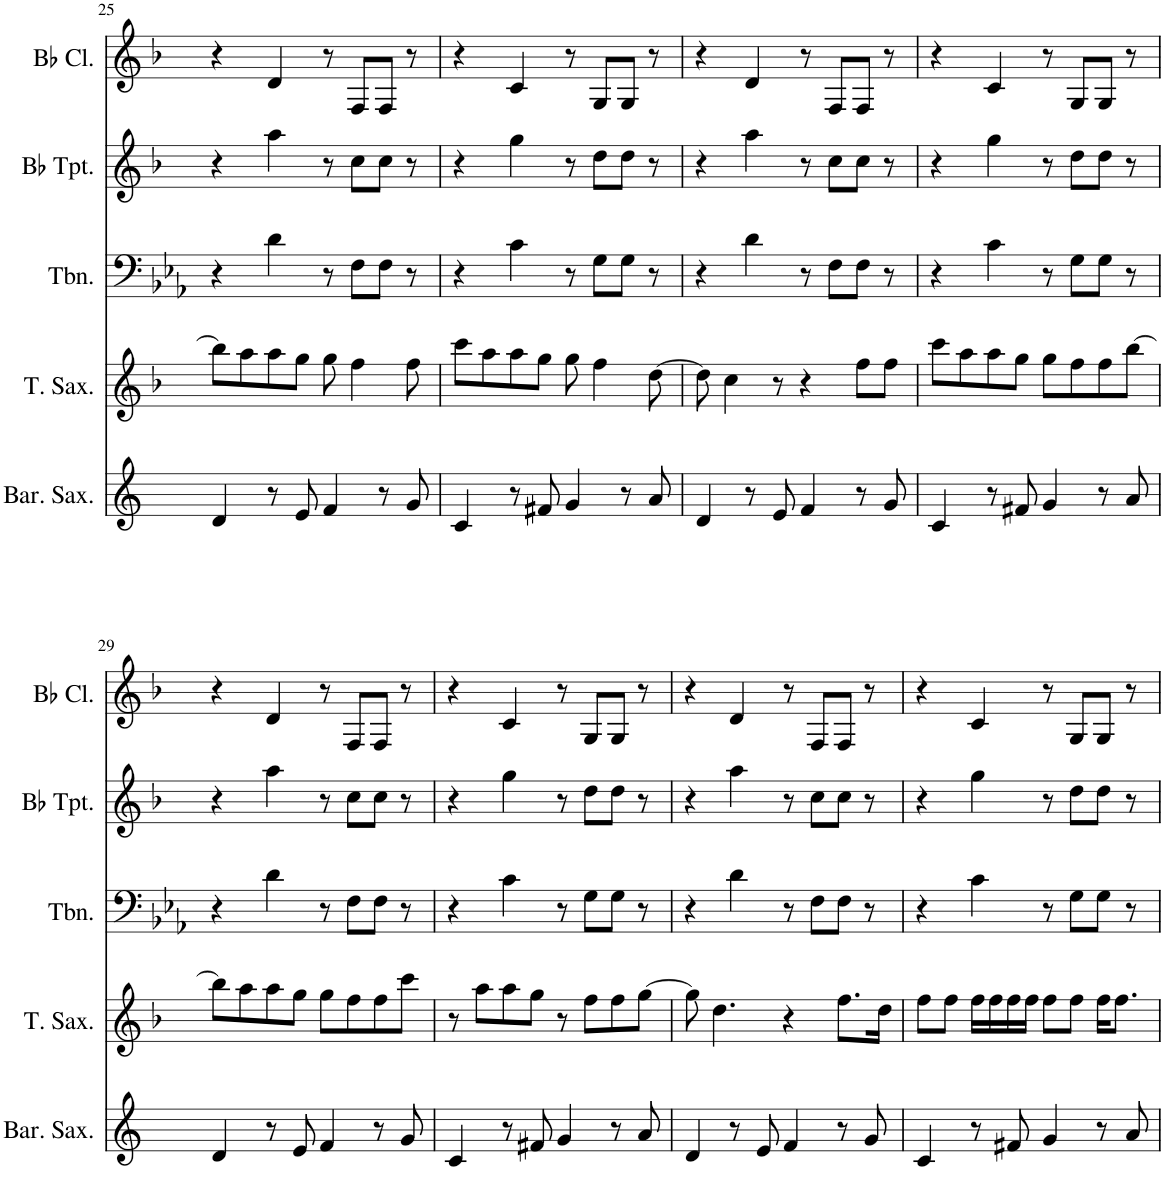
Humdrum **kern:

**kern	**kern	**kern	**kern	**kern
*part5	*part4	*part3	*part2	*part1
*staff5	*staff4	*staff3	*staff2	*staff1
*I"Baritone Saxophone	*I"Tenor Saxophone	*I"Trombone	*I"Bb Trumpet	*I"Bb Clarinet
*I'Bar. Sax.	*I'T. Sax.	*I'Tbn.	*I'Bb Tpt.	*I'Bb Cl.
!!LO:PB:g=z
*clefG2	*clefG2	*clefF4	*clefG2	*clefG2
*ITrd12c21	*ITrd8c14	*	*ITrd1c2	*ITrd1c2
*k[]	*k[b-]	*k[b-e-a-]	*k[b-]	*k[b-]
*M4/4	*M4/4	*M4/4	*M4/4	*M4/4
=25	=25	=25	=25	=25
4d/	8bb-\L]	4r	4r	4r
.	8aa\	.	.	.
8r	8aa\	4d\	4aa\	4d/
8e/	8gg\J	.	.	.
4f/	8gg\	8r	8r	8r
.	4ff\	8F\L	8cc\L	8F/L
8r	.	8F\J	8cc\J	8F/J
8g/	8ff\	8r	8r	8r
=26	=26	=26	=26	=26
4c/	8ccc\L	4r	4r	4r
.	8aa\	.	.	.
8r	8aa\	4c\	4gg\	4c/
8f#X/	8gg\J	.	.	.
4g/	8gg\	8r	8r	8r
.	4ff\	8G\L	8dd\L	8G/L
8r	.	8G\J	8dd\J	8G/J
8a/	[8dd\	8r	8r	8r
=27	=27	=27	=27	=27
4d/	8dd\]	4r	4r	4r
.	4cc\	.	.	.
8r	.	4d\	4aa\	4d/
8e/	8r	.	.	.
4f/	4r	8r	8r	8r
.	.	8F\L	8cc\L	8F/L
8r	8ff\L	8F\J	8cc\J	8F/J
8g/	8ff\J	8r	8r	8r
=28	=28	=28	=28	=28
4c/	8ccc\L	4r	4r	4r
.	8aa\	.	.	.
8r	8aa\	4c\	4gg\	4c/
8f#X/	8gg\J	.	.	.
4g/	8gg\L	8r	8r	8r
.	8ff\	8G\L	8dd\L	8G/L
8r	8ff\	8G\J	8dd\J	8G/J
8a/	[8bb-\J	8r	8r	8r
!!LO:LB:g=z
=29	=29	=29	=29	=29
4d/	8bb-\L]	4r	4r	4r
.	8aa\	.	.	.
8r	8aa\	4d\	4aa\	4d/
8e/	8gg\J	.	.	.
4f/	8gg\L	8r	8r	8r
.	8ff\	8F\L	8cc\L	8F/L
8r	8ff\	8F\J	8cc\J	8F/J
8g/	8ccc\J	8r	8r	8r
=30	=30	=30	=30	=30
4c/	8r	4r	4r	4r
.	8aa\L	.	.	.
8r	8aa\	4c\	4gg\	4c/
8f#X/	8gg\J	.	.	.
4g/	8r	8r	8r	8r
.	8ff\L	8G\L	8dd\L	8G/L
8r	8ff\	8G\J	8dd\J	8G/J
8a/	[8gg\J	8r	8r	8r
=31	=31	=31	=31	=31
4d/	8gg\]	4r	4r	4r
.	4.dd\	.	.	.
8r	.	4d\	4aa\	4d/
8e/	.	.	.	.
4f/	4r	8r	8r	8r
.	.	8F\L	8cc\L	8F/L
8r	8.ff\L	8F\J	8cc\J	8F/J
8g/	.	8r	8r	8r
.	16dd\Jk	.	.	.
=32	=32	=32	=32	=32
4c/	8ff\L	4r	4r	4r
.	8ff\J	.	.	.
8r	16ff\LL	4c\	4gg\	4c/
.	16ff\	.	.	.
8f#X/	16ff\	.	.	.
.	16ff\JJ	.	.	.
4g/	8ff\L	8r	8r	8r
.	8ff\J	8G\L	8dd\L	8G/L
8r	16ff\KL	8G\J	8dd\J	8G/J
.	8.ff\J	.	.	.
8a/	.	8r	8r	8r
=	=	=	=	=
*-	*-	*-	*-	*-
